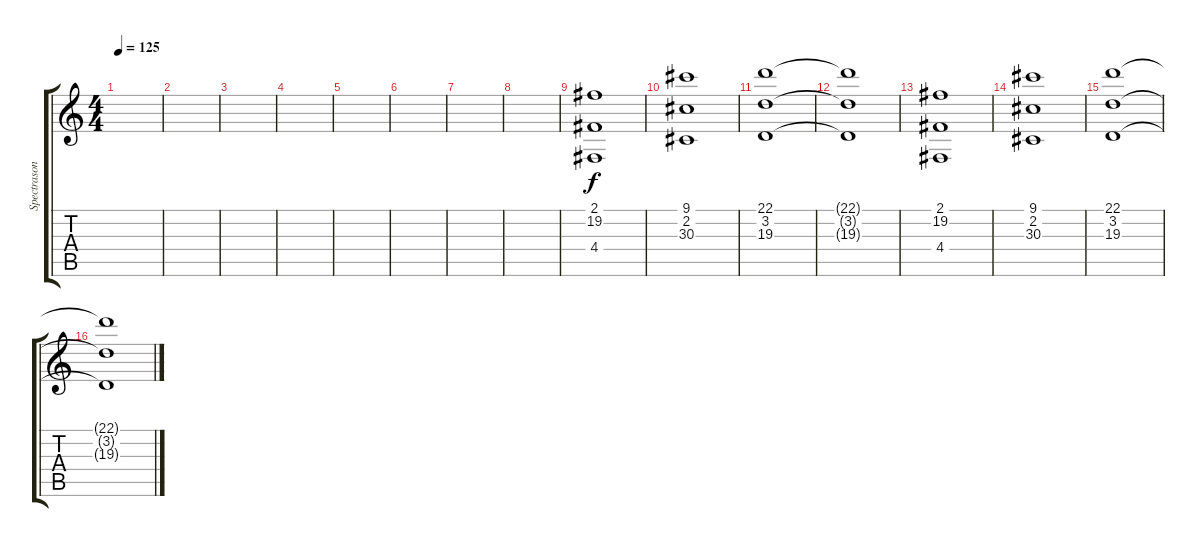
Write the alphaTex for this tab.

\track ("Spectrasonics Omnisphere" "Spectrason") {instrument synthstrings2}
\staff {score tabs}
\tuning (E4 B3 G3 D3 A2 E2) {hide}
\ts (4 4)
\tempo 125
\clef g2
\ks c
|
|
|
|
|
|
|
|
(2.1 19.2 4.4).1 |
(9.1 2.2 30.3).1 |
(22.1 3.2 19.3).1 |
(22.1{t} 3.2{t} 19.3{t}).1 |
(2.1 19.2 4.4).1 |
(9.1 2.2 30.3).1 |
(22.1 3.2 19.3).1 |
(22.1{t} 3.2{t} 19.3{t}).1
